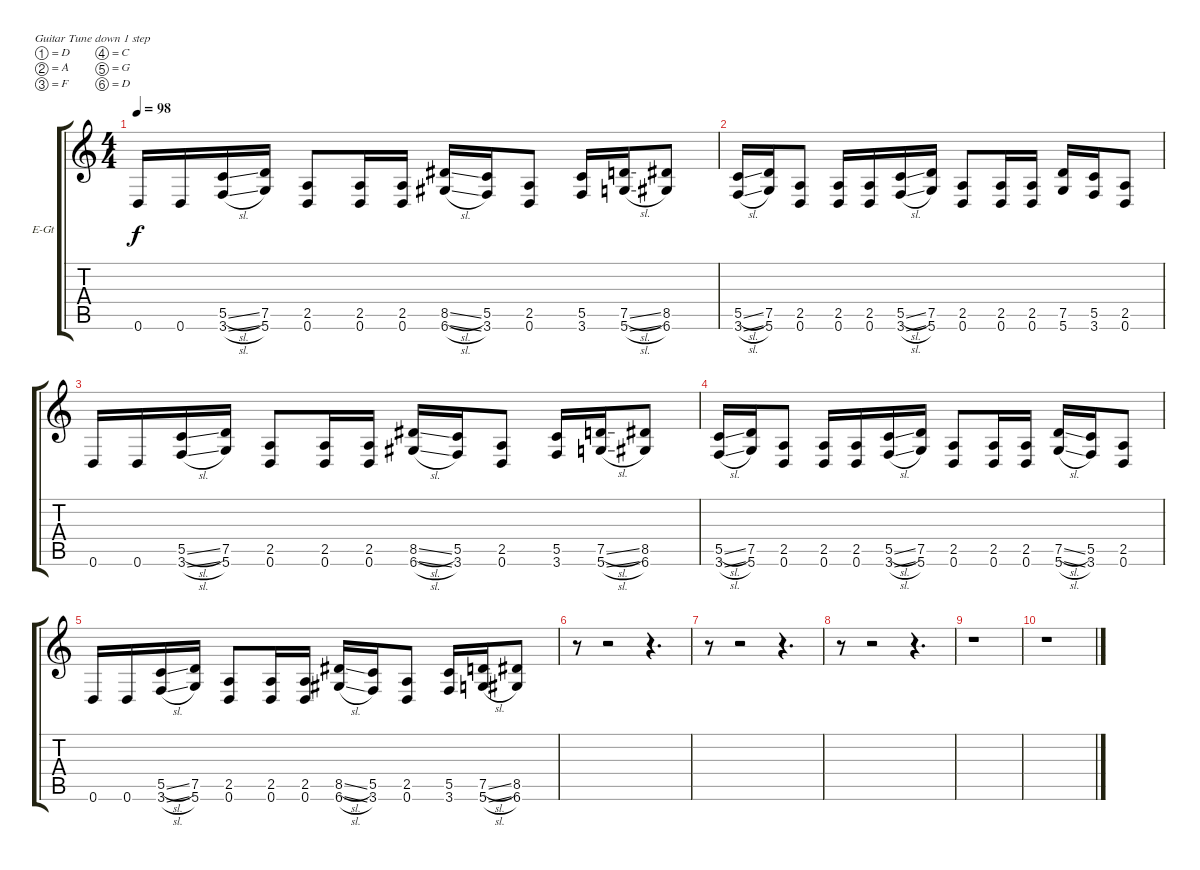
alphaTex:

\bracketExtendMode groupsimilarinstruments
\firstSystemTrackNameOrientation horizontal
\otherSystemsTrackNameOrientation horizontal
\track ("Dimebag Darrell" "E-Gt") {solo instrument overdrivenguitar}
\staff {score tabs}
\tuning (D4 A3 F3 C3 G2 D2)
\ts (4 4)
\tempo 98
\clef g2
\ks c
0.6.16{dy f} 0.6.16 (5.5{sl} 3.6{sl}).16 (7.5 5.6).16 (2.5 0.6).8 (2.5 0.6).16 (2.5 0.6).16 (8.5{sl} 6.6{sl}).16 (5.5 3.6).16 (2.5 0.6).8 (5.5 3.6).16 (7.5{sl} 5.6{sl}).16 (8.5 6.6).8 |
(5.5{sl} 3.6{sl}).16 (7.5 5.6).16 (2.5 0.6).8 (2.5 0.6).16 (2.5 0.6).16 (5.5{sl} 3.6{sl}).16 (7.5 5.6).16 (2.5 0.6).8 (2.5 0.6).16 (2.5 0.6).16 (7.5 5.6).16 (5.5 3.6).16 (2.5 0.6).8 |
0.6.16 0.6.16 (5.5{sl} 3.6{sl}).16 (7.5 5.6).16 (2.5 0.6).8 (2.5 0.6).16 (2.5 0.6).16 (8.5{sl} 6.6{sl}).16 (5.5 3.6).16 (2.5 0.6).8 (5.5 3.6).16 (7.5{sl} 5.6{sl}).16 (8.5 6.6).8 |
(5.5{sl} 3.6{sl}).16 (7.5 5.6).16 (2.5 0.6).8 (2.5 0.6).16 (2.5 0.6).16 (5.5{sl} 3.6{sl}).16 (7.5 5.6).16 (2.5 0.6).8 (2.5 0.6).16 (2.5 0.6).16 (7.5{sl} 5.6{sl}).16 (5.5 3.6).16 (2.5 0.6).8 |
0.6.16 0.6.16 (5.5{sl} 3.6{sl}).16 (7.5 5.6).16 (2.5 0.6).8 (2.5 0.6).16 (2.5 0.6).16 (8.5{sl} 6.6{sl}).16 (5.5 3.6).16 (2.5 0.6).8 (5.5 3.6).16 (7.5{sl} 5.6{sl}).16 (8.5 6.6).8 |
r.8 r.2 r.4{d} |
r.8 r.2 r.4{d} |
r.8 r.2 r.4{d} |
r.1 |
r.1
